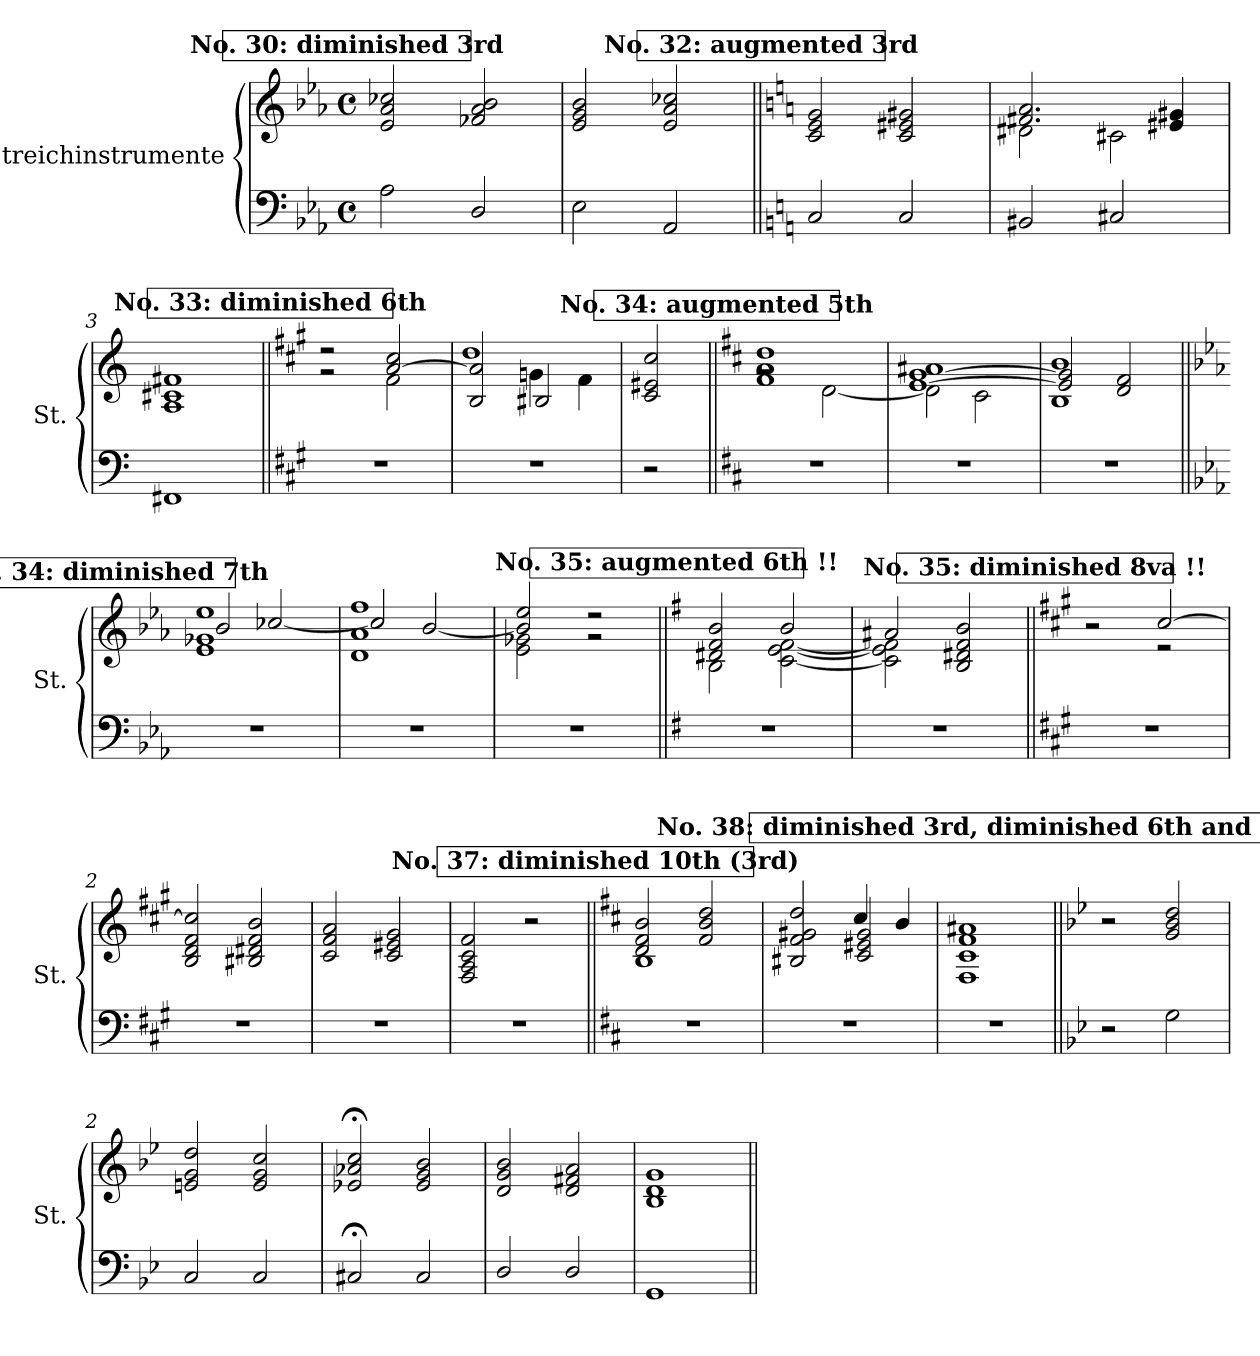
**kern	**kern
*part1	*part1
*staff2	*staff1
*I"Streichinstrumente	*
*I'St.	*
*clefF4	*clefG2
*k[b-e-a-]	*k[b-e-a-]
*M4/4	*M4/4
*met(c)	*met(c)
*MM80	*MM80
!!LO:REH:place=s1:a:B:fs=14:t=No. 30&colon; diminished 3rd
=1	=1
2A-\	2e-/ 2a-/ 2cc-X/
2D/	2f-X/ 2a-/ 2b-/
=2	=2
2E-\	2e-/ 2g/ 2b-/
2AA-/	2e-/ 2a-/ 2cc-X/
!!LO:LB:g=z
!!LO:REH:place=s1:a:B:fs=14:t=No. 32&colon; augmented 3rd
=1||	=1||
*k[]	*k[]
2C/	2c/ 2e/ 2g/
2C/	2c/ 2e#X/ 2g#X/
=2	=2
*	*^
2BB#X/	2.f#X/ 2.a/	2d#X\
2C#X/	.	2c#X\
.	4e#X/ 4g#X/	.
*	*v	*v
=3	=3
1FF#X	1A 1c#X 1f#X
!!LO:LB:g=z
!!LO:REH:place=s1:a:B:fs=14:t=No. 33&colon; diminished 6th
=1||	=1||
*k[f#c#g#]	*k[f#c#g#]
*	*^
1r	2rg	2rdd
.	[2a/ 2cc#/	2f#\
=2	=2	=2
*	*	*^
1r	2B/ 2a/]	2ryy	1dd
.	2B#X/	4gn\	.
.	.	4f#\	.
*	*v	*v	*v
=3	=3
2r	2c#/ 2e#X/ 2cc#/
!!LO:LB:g=z
!!LO:REH:place=s1:a:B:fs=14:t=No. 34&colon; augmented 5th
=1||	=1||
*k[f#c#]	*k[f#c#]
*	*^
1r	1f# 1a 1dd	2rg
.	.	[2d\
=2	=2	=2
1r	[1e [1g 1a#X	2d\]
.	.	2c#\
=3	=3	=3
*	*	*^
1r	1b	1B	2e/] 2g/]
.	.	.	2d/ 2f#/
*	*v	*v	*v
!!LO:LB:g=z
!!LO:REH:place=s1:a:B:fs=14:t=No. 34&colon; diminished 7th
=1||	=1||
*k[b-e-a-]	*k[b-e-a-]
*	*^
1r	1e- 1g-X 1ee-	2b-/
.	.	[2cc-X/
=2	=2	=2
1r	1d 1a- 1ff	2cc-/]
.	.	[2b-/
=3	=3	=3
1r	2b-/] 2ee-/	2e-\ 2g-X\
.	2rg	2rdd
!!LO:LB:g=z	!!
!!LO:REH:place=s1:a:B:fs=14:t=No. 35&colon; augmented 6th	!!
=1||	=1||	=1||
*k[f#]	*k[f#]	*
1r	2d#X/ 2f#/ 2b/	2B\
.	2b/	[2c\ [2e\ [2f#\
=2	=2	=2
1r	2a#X/	2c\] 2e\] 2f#\]
.	2B/ 2d#X/ 2f#/ 2b/	2ryy
!!LO:PB:g=z	!!
!!LO:REH:place=s1:a:B:fs=14:t=No. 35&colon; diminished 8va	!!
=1||	=1||	=1||
*k[f#c#g#]	*k[f#c#g#]	*
1r	2r	2ryy
.	[2cc#/	2r
*	*v	*v
=2	=2
1r	2B/ 2d/ 2f#/ 2cc#/]
.	2B#X/ 2d#X/ 2f#/ 2b/
=3	=3
1r	2c#/ 2f#/ 2a/
.	2c#/ 2e#X/ 2g#/
=4	=4
1r	2F#/ 2A/ 2c#/ 2f#/
.	2r
!!LO:LB:g=z
!!LO:REH:place=s1:a:B:fs=14:t=No. 37&colon; diminished 10th (3rd)
=1||	=1||
*k[f#c#]	*k[f#c#]
*	*^
1r	2d/ 2f#/ 2b/	1B
.	2f#/ 2b/ 2dd/	.
=2	=2	=2
1r	2B#X/ 2f#/ 2g#X/ 2dd/	2ryy
.	4cc#/	2c#/ 2e#X/ 2g#/
.	4b/	.
*	*v	*v
=3	=3
1r	1F# 1c# 1f# 1a#X
!!LO:LB:g=z
!!LO:REH:place=s1:a:B:fs=14:t=No. 38&colon; diminished 3rd, diminished 6th and diminished 8va
=1||	=1||
*k[b-e-]	*k[b-e-]
2r	2r
2G\	2g/ 2b-/ 2dd/
=2	=2
2C/	2en/ 2g/ 2dd/
2C/	2e/ 2g/ 2cc/
=3	=3
2C#X;/	2e-X/;< 2a-X/;< 2cc/;<
2C#/	2e-/ 2g/ 2b-/
=4	=4
2D/	2d/ 2g/ 2b-/
2D/	2d/ 2f#X/ 2a/
=5	=5
1GG	1B- 1d 1g
=||	=||
*-	*-
